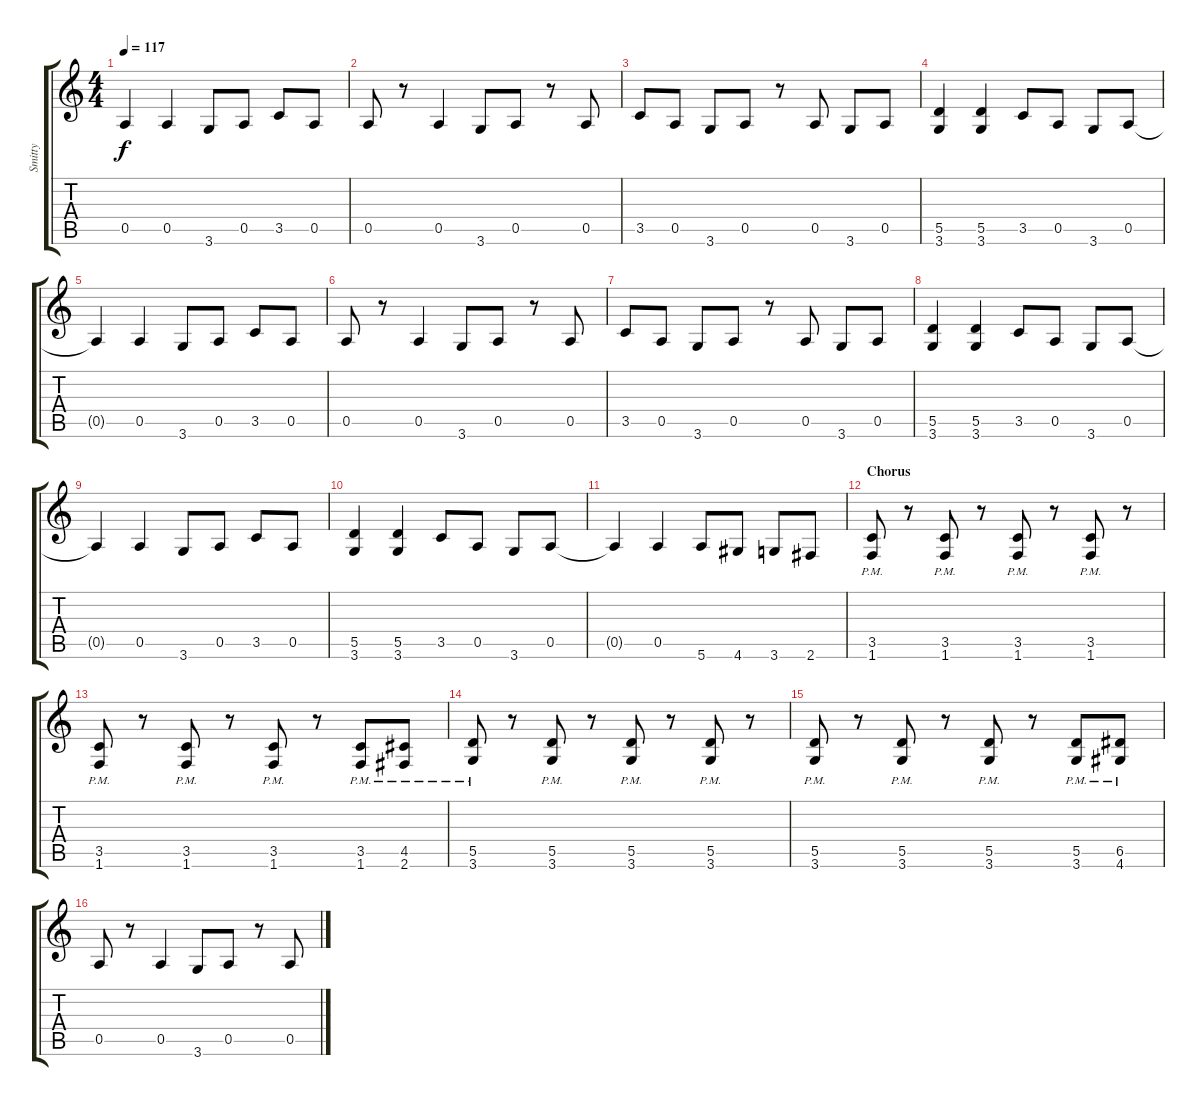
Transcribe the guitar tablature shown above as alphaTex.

\track ("Smitty" "Smitty") {instrument distortionguitar}
\staff {score tabs}
\tuning (E4 B3 G3 D3 A2 E2) {hide}
\ts (4 4)
\tempo 117
\clef g2
\ks c
0.5{t}.4{dy f} 0.5.4 3.6.8 0.5.8 3.5.8 0.5.8 |
0.5.8 r.8 0.5.4 3.6.8 0.5.8 r.8 0.5.8 |
3.5.8 0.5.8 3.6.8 0.5.8 r.8 0.5.8 3.6.8 0.5.8 |
(5.5 3.6).4 (5.5 3.6).4 3.5.8 0.5.8 3.6.8 0.5.8 |
0.5{t}.4 0.5.4 3.6.8 0.5.8 3.5.8 0.5.8 |
0.5.8 r.8 0.5.4 3.6.8 0.5.8 r.8 0.5.8 |
3.5.8 0.5.8 3.6.8 0.5.8 r.8 0.5.8 3.6.8 0.5.8 |
(5.5 3.6).4 (5.5 3.6).4 3.5.8 0.5.8 3.6.8 0.5.8 |
0.5{t}.4 0.5.4 3.6.8 0.5.8 3.5.8 0.5.8 |
(5.5 3.6).4 (5.5 3.6).4 3.5.8 0.5.8 3.6.8 0.5.8 |
0.5{t}.4 0.5.4 5.6.8 4.6.8 3.6.8 2.6.8 |
\section ("" "Chorus")
(3.5{pm} 1.6).8 r.8 (3.5{pm} 1.6).8 r.8 (3.5{pm} 1.6).8 r.8 (3.5{pm} 1.6).8 r.8 |
(3.5{pm} 1.6).8 r.8 (3.5{pm} 1.6).8 r.8 (3.5{pm} 1.6).8 r.8 (3.5{pm} 1.6).8 (4.5{pm} 2.6).8 |
(5.5{pm} 3.6).8 r.8 (5.5{pm} 3.6).8 r.8 (5.5{pm} 3.6).8 r.8 (5.5{pm} 3.6).8 r.8 |
(5.5{pm} 3.6).8 r.8 (5.5{pm} 3.6).8 r.8 (5.5{pm} 3.6).8 r.8 (5.5{pm} 3.6).8 (6.5{pm} 4.6).8 |
0.5.8 r.8 0.5.4 3.6.8 0.5.8 r.8 0.5.8
